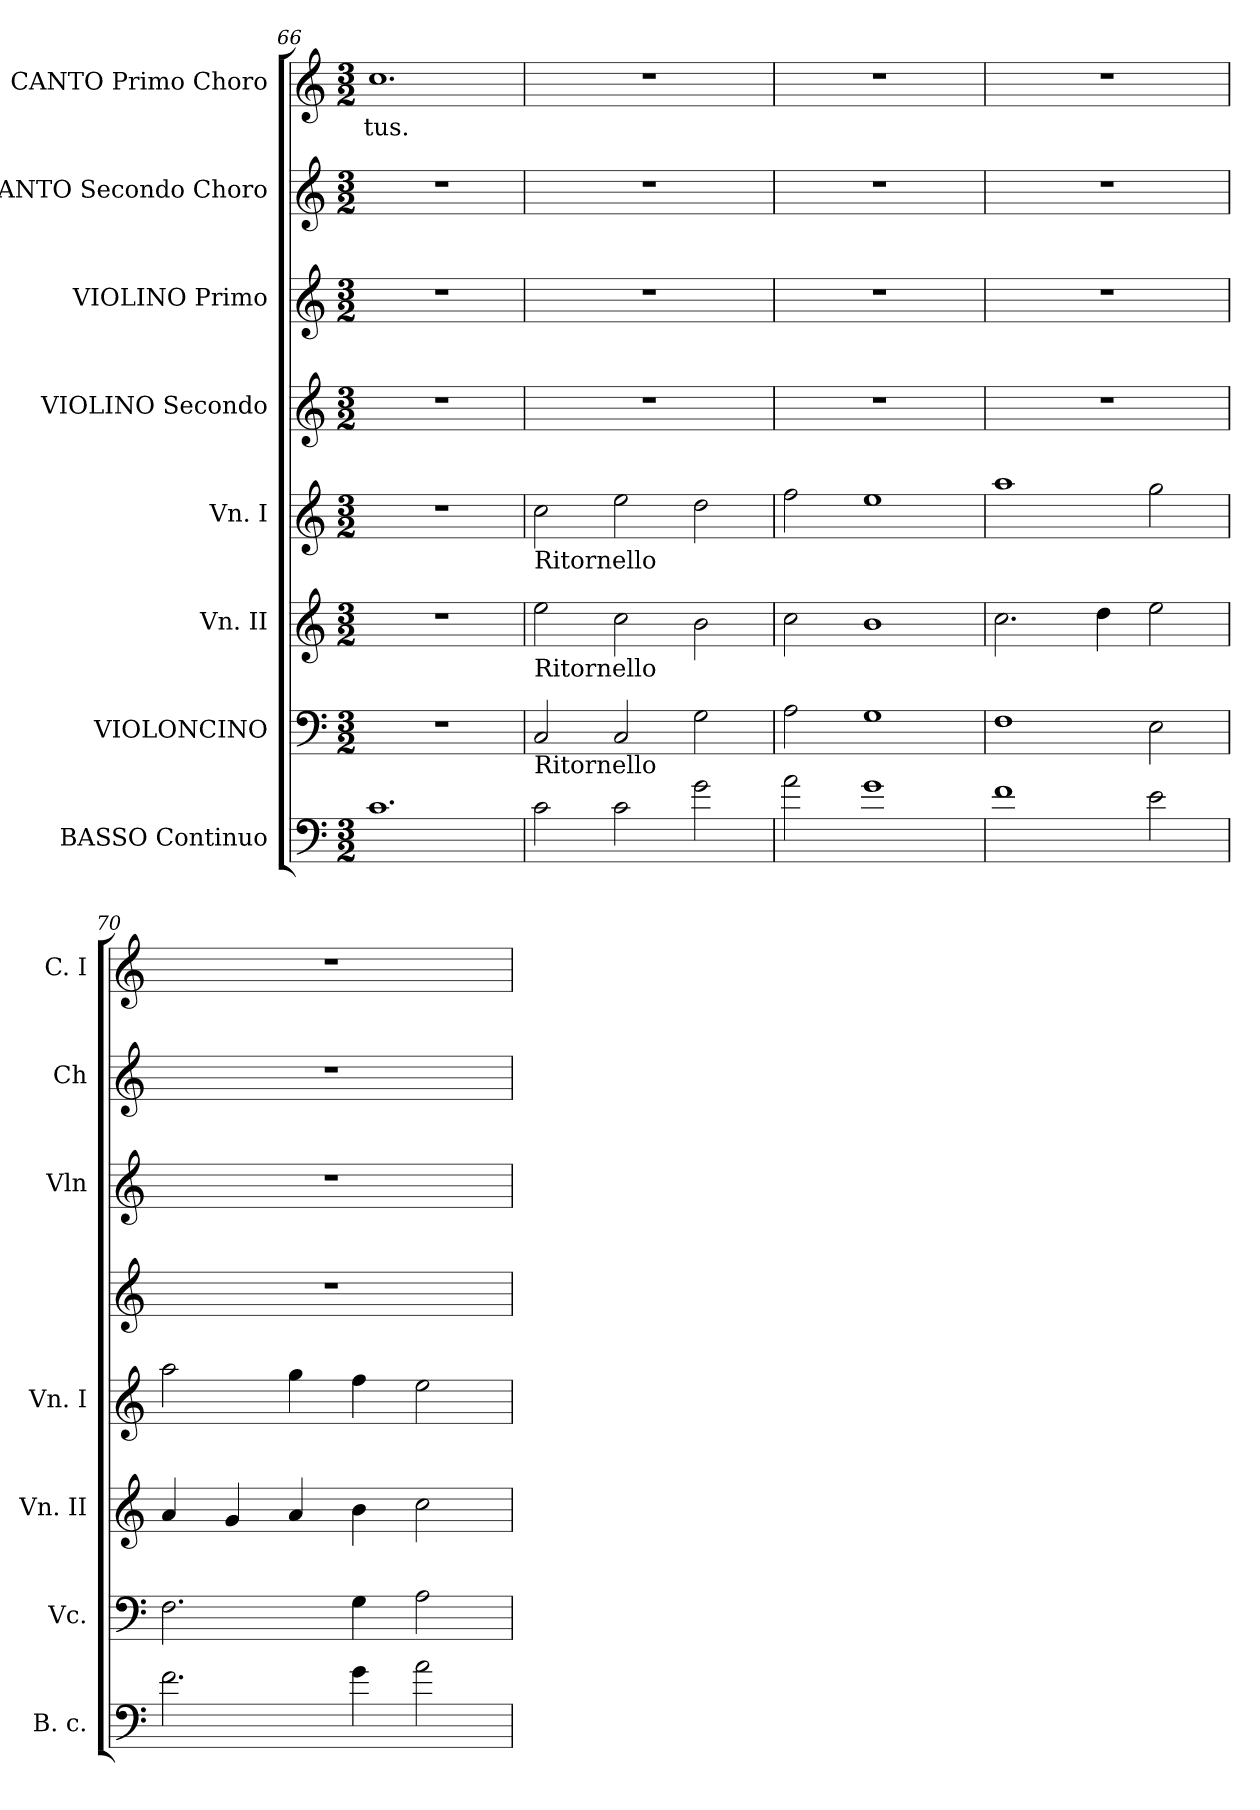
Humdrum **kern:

**kern	**kern	**kern	**kern	**kern	**kern	**kern	**kern	**text
*part8	*part7	*part6	*part5	*part4	*part3	*part2	*part1	*part1
*staff8	*staff7	*staff6	*staff5	*staff4	*staff3	*staff2	*staff1	*staff1
*I"BASSO Continuo	*I"VIOLONCINO	*I"Vn. II	*I"Vn. I	*I"VIOLINO Secondo	*I"VIOLINO Primo	*I"CANTO Secondo Choro	*I"CANTO Primo Choro	*
*I'B. c.	*I'Vc.	*I'Vn. II	*I'Vn. I	*	*I'Vln	*I'Ch	*I'C. I	*
*clefF4	*clefF4	*clefG2	*clefG2	*clefG2	*clefG2	*clefG2	*clefG2	*
*ITrd7c12	*	*	*	*	*	*	*	*
*k[]	*k[]	*k[]	*k[]	*k[]	*k[]	*k[]	*k[]	*
*C:	*C:	*C:	*C:	*C:	*C:	*C:	*C:	*
*M3/2	*M3/2	*M3/2	*M3/2	*M3/2	*M3/2	*M3/2	*M3/2	*
=66	=66	=66	=66	=66	=66	=66	=66	=66
!	!	!	!	!	!	!	!	!LO:LY:b
1.C	1.r	1.r	1.r	1.r	1.r	1.r	1.cc	-tus.
!!LO:LB:g=z
=67	=67	=67	=67	=67	=67	=67	=67	=67
!	!	!	!LO:TX:b:t=Ritornello	!	!	!	!	!
!	!	!LO:TX:b:t=Ritornello	!	!	!	!	!	!
!	!LO:TX:b:t=Ritornello	!	!	!	!	!	!	!
2C\	2C/	2ee\	2cc\	1.r	1.r	1.r	1.r	.
2C\	2C/	2cc\	2ee\	.	.	.	.	.
2G\	2G\	2b\	2dd\	.	.	.	.	.
=68	=68	=68	=68	=68	=68	=68	=68	=68
2A>\	2A>\	2cc\	2ff\	1.r	1.r	1.r	1.r	.
1G>	1G>	1b	1ee	.	.	.	.	.
=69	=69	=69	=69	=69	=69	=69	=69	=69
1F	1F	2.cc\	1aa	1.r	1.r	1.r	1.r	.
.	.	4dd\	.	.	.	.	.	.
2E\	2E\	2ee\	2gg\	.	.	.	.	.
=70	=70	=70	=70	=70	=70	=70	=70	=70
2.F\	2.F\	4a/	2aa\	1.r	1.r	1.r	1.r	.
.	.	4g/	.	.	.	.	.	.
.	.	4a/	4gg\	.	.	.	.	.
4G\	4G\	4b\	4ff\	.	.	.	.	.
2A\	2A\	2cc\	2ee\	.	.	.	.	.
=	=	=	=	=	=	=	=	=
*-	*-	*-	*-	*-	*-	*-	*-	*-
